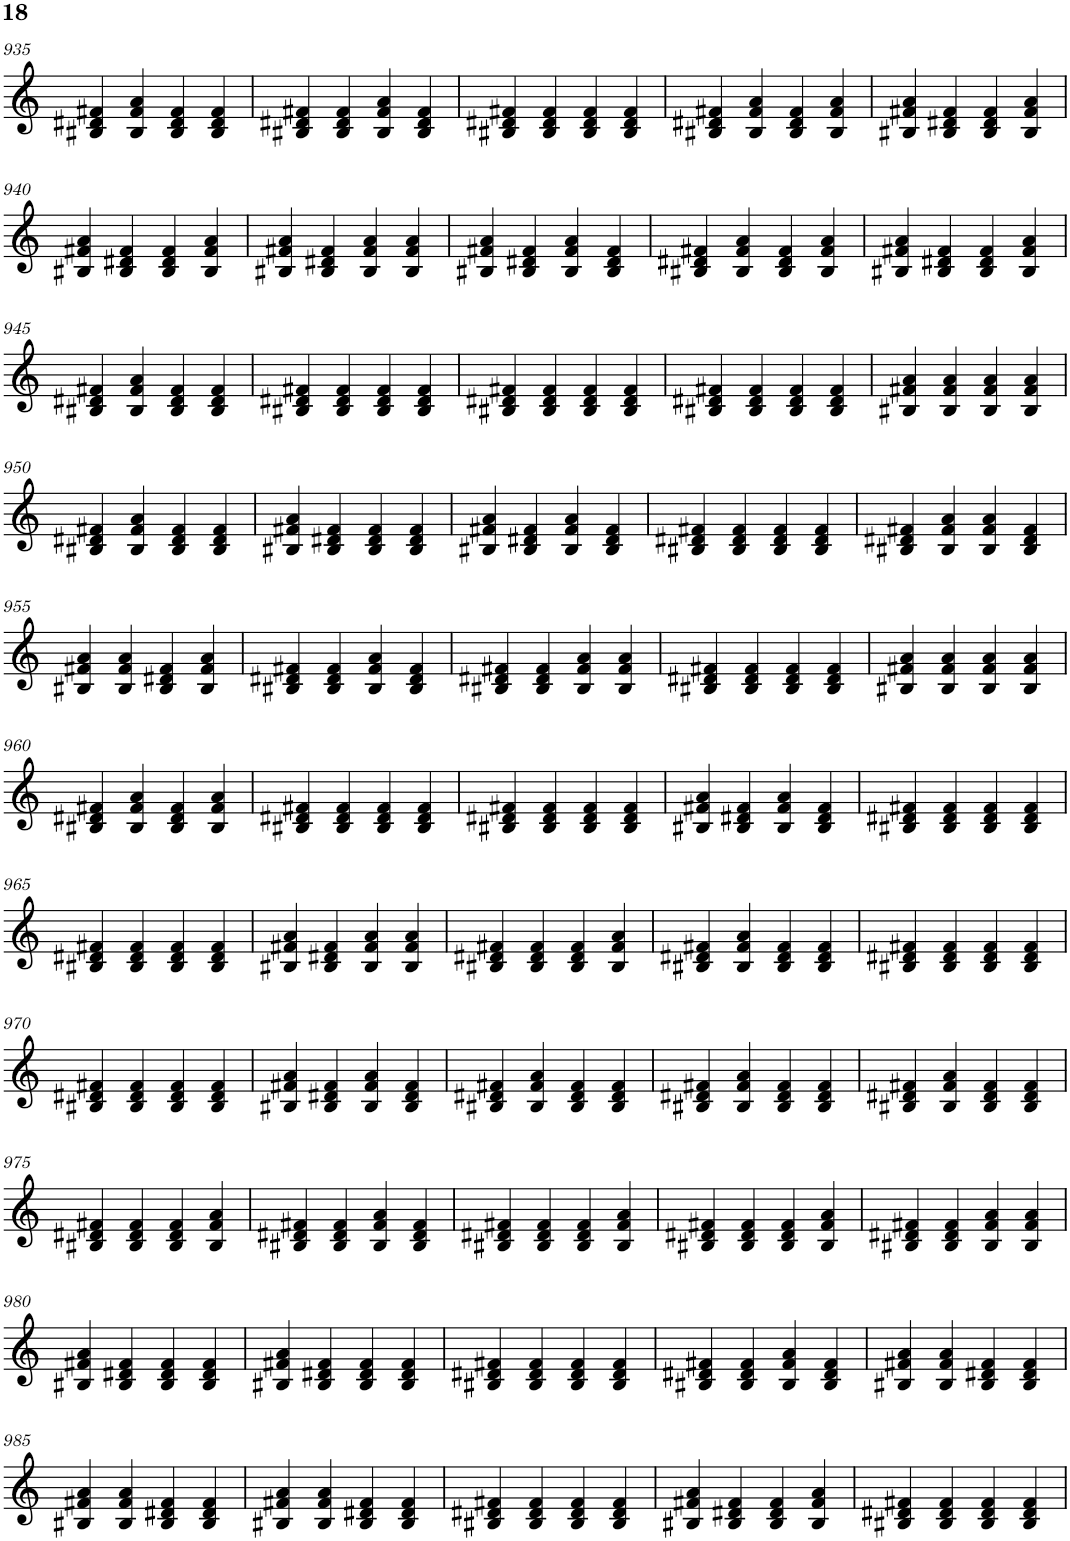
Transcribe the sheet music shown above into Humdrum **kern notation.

**kern
*part1
*staff1
*I"Piano, Danio rerio
*I'Pno.
!!LO:PB:g=z
*clefG2
*k[]
*M4/4
=935
4B#X/ 4d#X/ 4f#X/
4B#/ 4f#/ 4a/
4B#/ 4d#/ 4f#/
4B#/ 4d#/ 4f#/
=936
4B#X/ 4d#X/ 4f#X/
4B#/ 4d#/ 4f#/
4B#/ 4f#/ 4a/
4B#/ 4d#/ 4f#/
=937
4B#X/ 4d#X/ 4f#X/
4B#/ 4d#/ 4f#/
4B#/ 4d#/ 4f#/
4B#/ 4d#/ 4f#/
=938
4B#X/ 4d#X/ 4f#X/
4B#/ 4f#/ 4a/
4B#/ 4d#/ 4f#/
4B#/ 4f#/ 4a/
=939
4B#X/ 4f#X/ 4a/
4B#/ 4d#X/ 4f#/
4B#/ 4d#/ 4f#/
4B#/ 4f#/ 4a/
!!LO:LB:g=z
=940
4B#X/ 4f#X/ 4a/
4B#/ 4d#X/ 4f#/
4B#/ 4d#/ 4f#/
4B#/ 4f#/ 4a/
=941
4B#X/ 4f#X/ 4a/
4B#/ 4d#X/ 4f#/
4B#/ 4f#/ 4a/
4B#/ 4f#/ 4a/
=942
4B#X/ 4f#X/ 4a/
4B#/ 4d#X/ 4f#/
4B#/ 4f#/ 4a/
4B#/ 4d#/ 4f#/
=943
4B#X/ 4d#X/ 4f#X/
4B#/ 4f#/ 4a/
4B#/ 4d#/ 4f#/
4B#/ 4f#/ 4a/
=944
4B#X/ 4f#X/ 4a/
4B#/ 4d#X/ 4f#/
4B#/ 4d#/ 4f#/
4B#/ 4f#/ 4a/
!!LO:LB:g=z
=945
4B#X/ 4d#X/ 4f#X/
4B#/ 4f#/ 4a/
4B#/ 4d#/ 4f#/
4B#/ 4d#/ 4f#/
=946
4B#X/ 4d#X/ 4f#X/
4B#/ 4d#/ 4f#/
4B#/ 4d#/ 4f#/
4B#/ 4d#/ 4f#/
=947
4B#X/ 4d#X/ 4f#X/
4B#/ 4d#/ 4f#/
4B#/ 4d#/ 4f#/
4B#/ 4d#/ 4f#/
=948
4B#X/ 4d#X/ 4f#X/
4B#/ 4d#/ 4f#/
4B#/ 4d#/ 4f#/
4B#/ 4d#/ 4f#/
=949
4B#X/ 4f#X/ 4a/
4B#/ 4f#/ 4a/
4B#/ 4f#/ 4a/
4B#/ 4f#/ 4a/
!!LO:LB:g=z
=950
4B#X/ 4d#X/ 4f#X/
4B#/ 4f#/ 4a/
4B#/ 4d#/ 4f#/
4B#/ 4d#/ 4f#/
=951
4B#X/ 4f#X/ 4a/
4B#/ 4d#X/ 4f#/
4B#/ 4d#/ 4f#/
4B#/ 4d#/ 4f#/
=952
4B#X/ 4f#X/ 4a/
4B#/ 4d#X/ 4f#/
4B#/ 4f#/ 4a/
4B#/ 4d#/ 4f#/
=953
4B#X/ 4d#X/ 4f#X/
4B#/ 4d#/ 4f#/
4B#/ 4d#/ 4f#/
4B#/ 4d#/ 4f#/
=954
4B#X/ 4d#X/ 4f#X/
4B#/ 4f#/ 4a/
4B#/ 4f#/ 4a/
4B#/ 4d#/ 4f#/
!!LO:LB:g=z
=955
4B#X/ 4f#X/ 4a/
4B#/ 4f#/ 4a/
4B#/ 4d#X/ 4f#/
4B#/ 4f#/ 4a/
=956
4B#X/ 4d#X/ 4f#X/
4B#/ 4d#/ 4f#/
4B#/ 4f#/ 4a/
4B#/ 4d#/ 4f#/
=957
4B#X/ 4d#X/ 4f#X/
4B#/ 4d#/ 4f#/
4B#/ 4f#/ 4a/
4B#/ 4f#/ 4a/
=958
4B#X/ 4d#X/ 4f#X/
4B#/ 4d#/ 4f#/
4B#/ 4d#/ 4f#/
4B#/ 4d#/ 4f#/
=959
4B#X/ 4f#X/ 4a/
4B#/ 4f#/ 4a/
4B#/ 4f#/ 4a/
4B#/ 4f#/ 4a/
!!LO:LB:g=z
=960
4B#X/ 4d#X/ 4f#X/
4B#/ 4f#/ 4a/
4B#/ 4d#/ 4f#/
4B#/ 4f#/ 4a/
=961
4B#X/ 4d#X/ 4f#X/
4B#/ 4d#/ 4f#/
4B#/ 4d#/ 4f#/
4B#/ 4d#/ 4f#/
=962
4B#X/ 4d#X/ 4f#X/
4B#/ 4d#/ 4f#/
4B#/ 4d#/ 4f#/
4B#/ 4d#/ 4f#/
=963
4B#X/ 4f#X/ 4a/
4B#/ 4d#X/ 4f#/
4B#/ 4f#/ 4a/
4B#/ 4d#/ 4f#/
=964
4B#X/ 4d#X/ 4f#X/
4B#/ 4d#/ 4f#/
4B#/ 4d#/ 4f#/
4B#/ 4d#/ 4f#/
!!LO:LB:g=z
=965
4B#X/ 4d#X/ 4f#X/
4B#/ 4d#/ 4f#/
4B#/ 4d#/ 4f#/
4B#/ 4d#/ 4f#/
=966
4B#X/ 4f#X/ 4a/
4B#/ 4d#X/ 4f#/
4B#/ 4f#/ 4a/
4B#/ 4f#/ 4a/
=967
4B#X/ 4d#X/ 4f#X/
4B#/ 4d#/ 4f#/
4B#/ 4d#/ 4f#/
4B#/ 4f#/ 4a/
=968
4B#X/ 4d#X/ 4f#X/
4B#/ 4f#/ 4a/
4B#/ 4d#/ 4f#/
4B#/ 4d#/ 4f#/
=969
4B#X/ 4d#X/ 4f#X/
4B#/ 4d#/ 4f#/
4B#/ 4d#/ 4f#/
4B#/ 4d#/ 4f#/
!!LO:LB:g=z
=970
4B#X/ 4d#X/ 4f#X/
4B#/ 4d#/ 4f#/
4B#/ 4d#/ 4f#/
4B#/ 4d#/ 4f#/
=971
4B#X/ 4f#X/ 4a/
4B#/ 4d#X/ 4f#/
4B#/ 4f#/ 4a/
4B#/ 4d#/ 4f#/
=972
4B#X/ 4d#X/ 4f#X/
4B#/ 4f#/ 4a/
4B#/ 4d#/ 4f#/
4B#/ 4d#/ 4f#/
=973
4B#X/ 4d#X/ 4f#X/
4B#/ 4f#/ 4a/
4B#/ 4d#/ 4f#/
4B#/ 4d#/ 4f#/
=974
4B#X/ 4d#X/ 4f#X/
4B#/ 4f#/ 4a/
4B#/ 4d#/ 4f#/
4B#/ 4d#/ 4f#/
!!LO:LB:g=z
=975
4B#X/ 4d#X/ 4f#X/
4B#/ 4d#/ 4f#/
4B#/ 4d#/ 4f#/
4B#/ 4f#/ 4a/
=976
4B#X/ 4d#X/ 4f#X/
4B#/ 4d#/ 4f#/
4B#/ 4f#/ 4a/
4B#/ 4d#/ 4f#/
=977
4B#X/ 4d#X/ 4f#X/
4B#/ 4d#/ 4f#/
4B#/ 4d#/ 4f#/
4B#/ 4f#/ 4a/
=978
4B#X/ 4d#X/ 4f#X/
4B#/ 4d#/ 4f#/
4B#/ 4d#/ 4f#/
4B#/ 4f#/ 4a/
=979
4B#X/ 4d#X/ 4f#X/
4B#/ 4d#/ 4f#/
4B#/ 4f#/ 4a/
4B#/ 4f#/ 4a/
!!LO:LB:g=z
=980
4B#X/ 4f#X/ 4a/
4B#/ 4d#X/ 4f#/
4B#/ 4d#/ 4f#/
4B#/ 4d#/ 4f#/
=981
4B#X/ 4f#X/ 4a/
4B#/ 4d#X/ 4f#/
4B#/ 4d#/ 4f#/
4B#/ 4d#/ 4f#/
=982
4B#X/ 4d#X/ 4f#X/
4B#/ 4d#/ 4f#/
4B#/ 4d#/ 4f#/
4B#/ 4d#/ 4f#/
=983
4B#X/ 4d#X/ 4f#X/
4B#/ 4d#/ 4f#/
4B#/ 4f#/ 4a/
4B#/ 4d#/ 4f#/
=984
4B#X/ 4f#X/ 4a/
4B#/ 4f#/ 4a/
4B#/ 4d#X/ 4f#/
4B#/ 4d#/ 4f#/
!!LO:LB:g=z
=985
4B#X/ 4f#X/ 4a/
4B#/ 4f#/ 4a/
4B#/ 4d#X/ 4f#/
4B#/ 4d#/ 4f#/
=986
4B#X/ 4f#X/ 4a/
4B#/ 4f#/ 4a/
4B#/ 4d#X/ 4f#/
4B#/ 4d#/ 4f#/
=987
4B#X/ 4d#X/ 4f#X/
4B#/ 4d#/ 4f#/
4B#/ 4d#/ 4f#/
4B#/ 4d#/ 4f#/
=988
4B#X/ 4f#X/ 4a/
4B#/ 4d#X/ 4f#/
4B#/ 4d#/ 4f#/
4B#/ 4f#/ 4a/
=989
4B#X/ 4d#X/ 4f#X/
4B#/ 4d#/ 4f#/
4B#/ 4d#/ 4f#/
4B#/ 4d#/ 4f#/
=
*-
